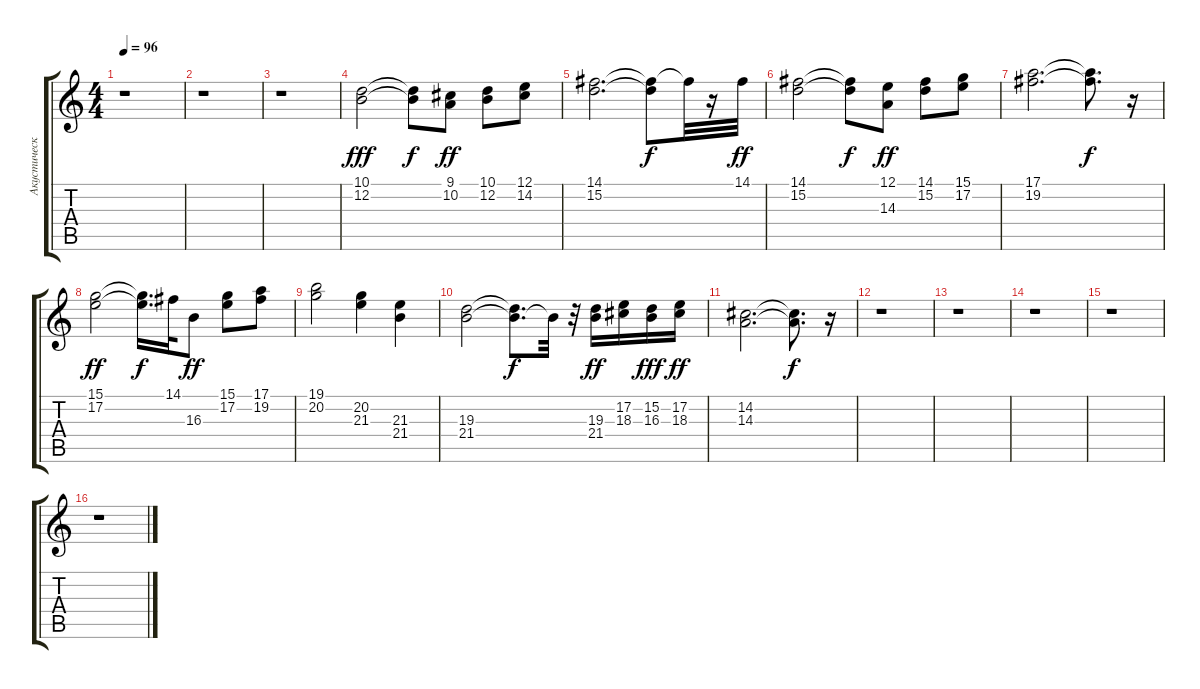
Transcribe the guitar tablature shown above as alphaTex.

\track ("Акустический Гранд Роял" "Акустическ") {instrument acousticgrandpiano}
\staff {score tabs}
\tuning (E4 B3 G3 D3 A2 E2) {hide}
\ts (4 4)
\tempo 96
\clef g2
\ks c
r.1{dy f} |
r.1 |
r.1 |
(10.1 12.2).2{dy fff} (10.1{t} 12.2{t}).8{dy f} (9.1 10.2).8{dy ff} (10.1 12.2).8 (12.1 14.2).8 |
(14.1 15.2).2{d} (14.1{t} 15.2{t}).8{dy f} 14.1{t}.32 r.16 14.1.32{dy ff} |
(14.1 15.2).2 (14.1{t} 15.2{t}).8{dy f} (12.1 14.3).8{dy ff} (14.1 15.2).8 (15.1 17.2).8 |
(17.1 19.2).2{d} (17.1{t} 19.2{t}).8{d dy f} r.16 |
(15.1 17.2).2{dy ff} (15.1{t} 17.2{t}).16{d dy f} 14.1.32 16.3.8{dy ff} (15.1 17.2).8 (17.1 19.2).8 |
(19.1 20.2).2 (20.2 21.3).4 (21.3 21.4).4 |
(19.3 21.4).2 (19.3{t} 21.4{t}).8{d dy f} 21.4{t}.32 r.32 (19.3 21.4).16{dy ff} (17.2 18.3).16 (15.2 16.3).16{dy fff} (17.2 18.3).16{dy ff} |
(14.2 14.3).2{d} (14.2{t} 14.3{t}).8{d dy f} r.16 |
r.1 |
r.1 |
r.1 |
r.1 |
r.1
